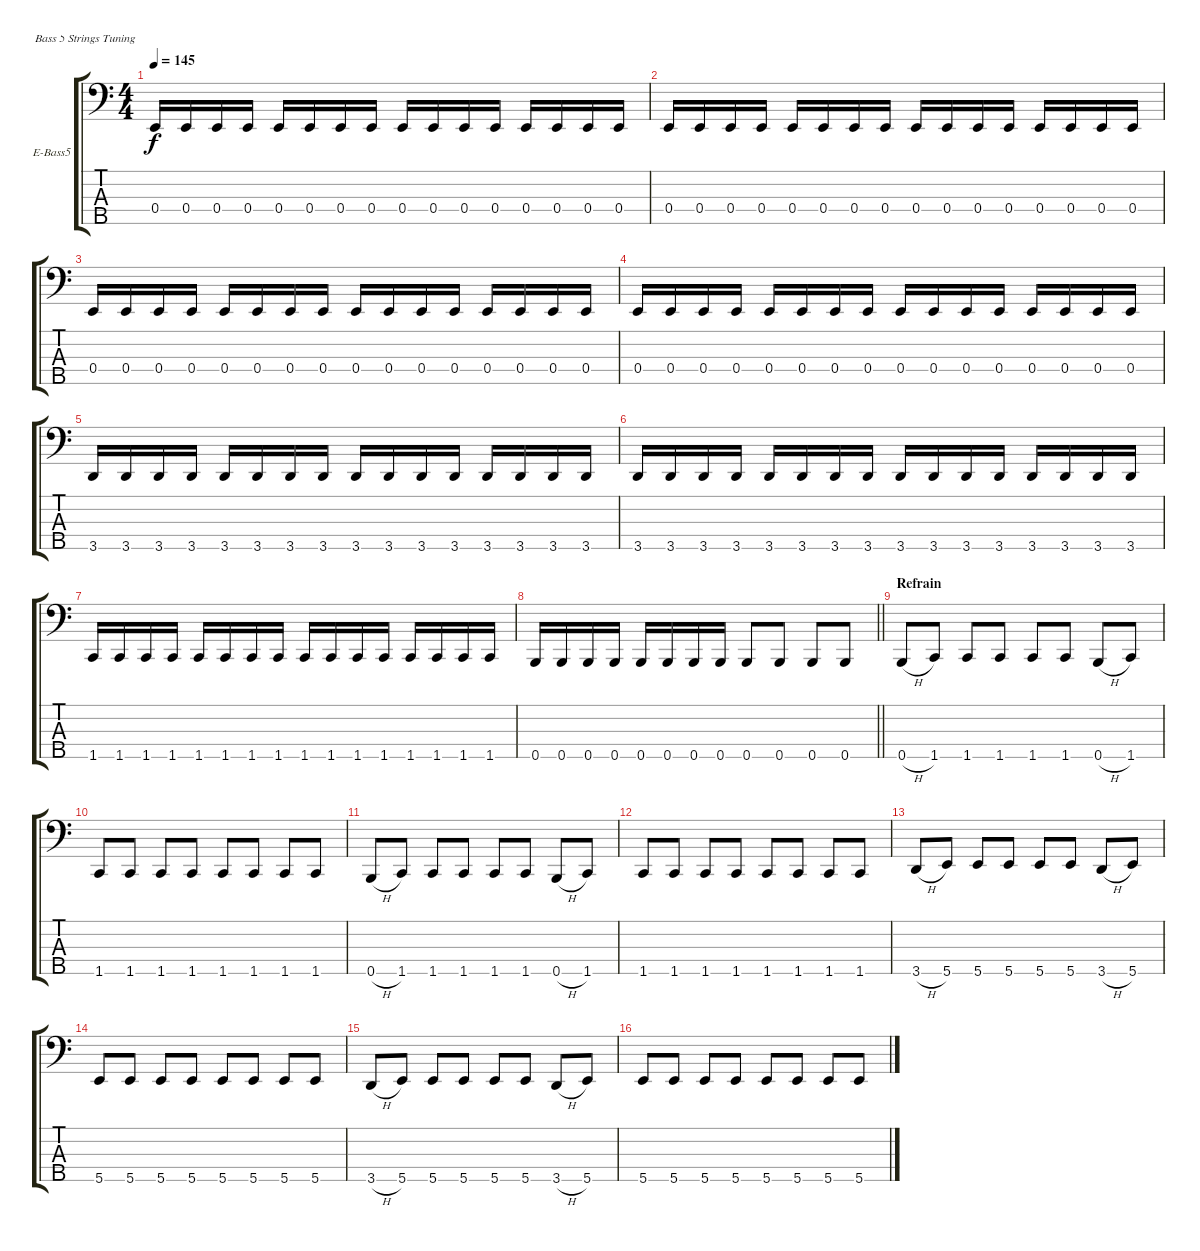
\bracketExtendMode groupsimilarinstruments
\firstSystemTrackNameOrientation horizontal
\otherSystemsTrackNameOrientation horizontal
\track ("Bass" "E-Bass5") {instrument electricbasspick}
\staff {score tabs}
\tuning (G2 D2 A1 E1 B0)
\ts (4 4)
\tempo 145
\clef f4
\ks c
0.4.16{dy f} 0.4.16 0.4.16 0.4.16 0.4.16 0.4.16 0.4.16 0.4.16 0.4.16 0.4.16 0.4.16 0.4.16 0.4.16 0.4.16 0.4.16 0.4.16 |
0.4.16 0.4.16 0.4.16 0.4.16 0.4.16 0.4.16 0.4.16 0.4.16 0.4.16 0.4.16 0.4.16 0.4.16 0.4.16 0.4.16 0.4.16 0.4.16 |
0.4.16 0.4.16 0.4.16 0.4.16 0.4.16 0.4.16 0.4.16 0.4.16 0.4.16 0.4.16 0.4.16 0.4.16 0.4.16 0.4.16 0.4.16 0.4.16 |
0.4.16 0.4.16 0.4.16 0.4.16 0.4.16 0.4.16 0.4.16 0.4.16 0.4.16 0.4.16 0.4.16 0.4.16 0.4.16 0.4.16 0.4.16 0.4.16 |
3.5.16 3.5.16 3.5.16 3.5.16 3.5.16 3.5.16 3.5.16 3.5.16 3.5.16 3.5.16 3.5.16 3.5.16 3.5.16 3.5.16 3.5.16 3.5.16 |
3.5.16 3.5.16 3.5.16 3.5.16 3.5.16 3.5.16 3.5.16 3.5.16 3.5.16 3.5.16 3.5.16 3.5.16 3.5.16 3.5.16 3.5.16 3.5.16 |
1.5.16 1.5.16 1.5.16 1.5.16 1.5.16 1.5.16 1.5.16 1.5.16 1.5.16 1.5.16 1.5.16 1.5.16 1.5.16 1.5.16 1.5.16 1.5.16 |
\barLineRight lightlight
0.5.16 0.5.16 0.5.16 0.5.16 0.5.16 0.5.16 0.5.16 0.5.16 0.5.8 0.5.8 0.5.8 0.5.8 |
\section ("" "Refrain")
0.5{h}.8 1.5.8 1.5.8 1.5.8 1.5.8 1.5.8 0.5{h}.8 1.5.8 |
1.5.8 1.5.8 1.5.8 1.5.8 1.5.8 1.5.8 1.5.8 1.5.8 |
0.5{h}.8 1.5.8 1.5.8 1.5.8 1.5.8 1.5.8 0.5{h}.8 1.5.8 |
1.5.8 1.5.8 1.5.8 1.5.8 1.5.8 1.5.8 1.5.8 1.5.8 |
3.5{h}.8 5.5.8 5.5.8 5.5.8 5.5.8 5.5.8 3.5{h}.8 5.5.8 |
5.5.8 5.5.8 5.5.8 5.5.8 5.5.8 5.5.8 5.5.8 5.5.8 |
3.5{h}.8 5.5.8 5.5.8 5.5.8 5.5.8 5.5.8 3.5{h}.8 5.5.8 |
5.5.8 5.5.8 5.5.8 5.5.8 5.5.8 5.5.8 5.5.8 5.5.8
